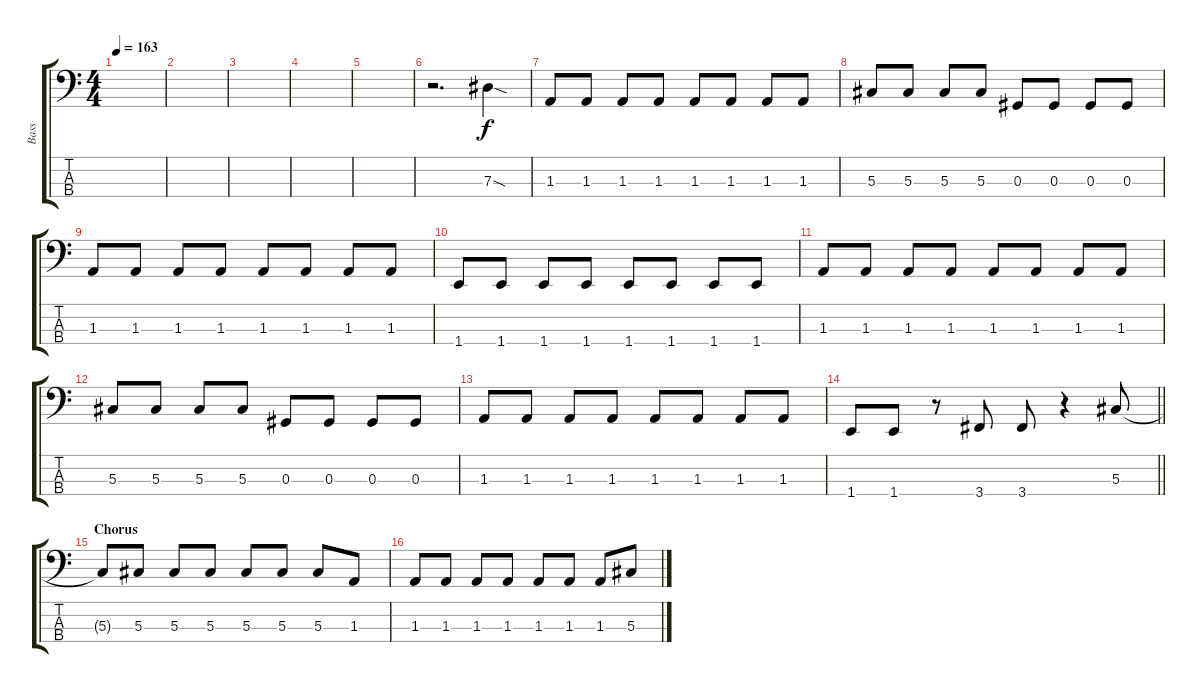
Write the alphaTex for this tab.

\track ("Bass " "Bass ") {instrument electricbasspick}
\staff {score tabs}
\tuning (Gb2 Db2 Ab1 Eb1) {hide}
\ts (4 4)
\tempo 163
\clef f4
\ks c
|
|
|
|
|
r.2{d} 7.3{sod}.4 |
1.3.8 1.3.8 1.3.8 1.3.8 1.3.8 1.3.8 1.3.8 1.3.8 |
5.3.8 5.3.8 5.3.8 5.3.8 0.3.8 0.3.8 0.3.8 0.3.8 |
1.3.8 1.3.8 1.3.8 1.3.8 1.3.8 1.3.8 1.3.8 1.3.8 |
1.4.8 1.4.8 1.4.8 1.4.8 1.4.8 1.4.8 1.4.8 1.4.8 |
1.3.8 1.3.8 1.3.8 1.3.8 1.3.8 1.3.8 1.3.8 1.3.8 |
5.3.8 5.3.8 5.3.8 5.3.8 0.3.8 0.3.8 0.3.8 0.3.8 |
1.3.8 1.3.8 1.3.8 1.3.8 1.3.8 1.3.8 1.3.8 1.3.8 |
\barLineRight lightlight
1.4.8 1.4.8 r.8 3.4.8 3.4.8 r.4 5.3.8 |
\section ("" "Chorus")
5.3{t}.8 5.3.8 5.3.8 5.3.8 5.3.8 5.3.8 5.3.8 1.3.8 |
1.3.8 1.3.8 1.3.8 1.3.8 1.3.8 1.3.8 1.3.8 5.3.8
